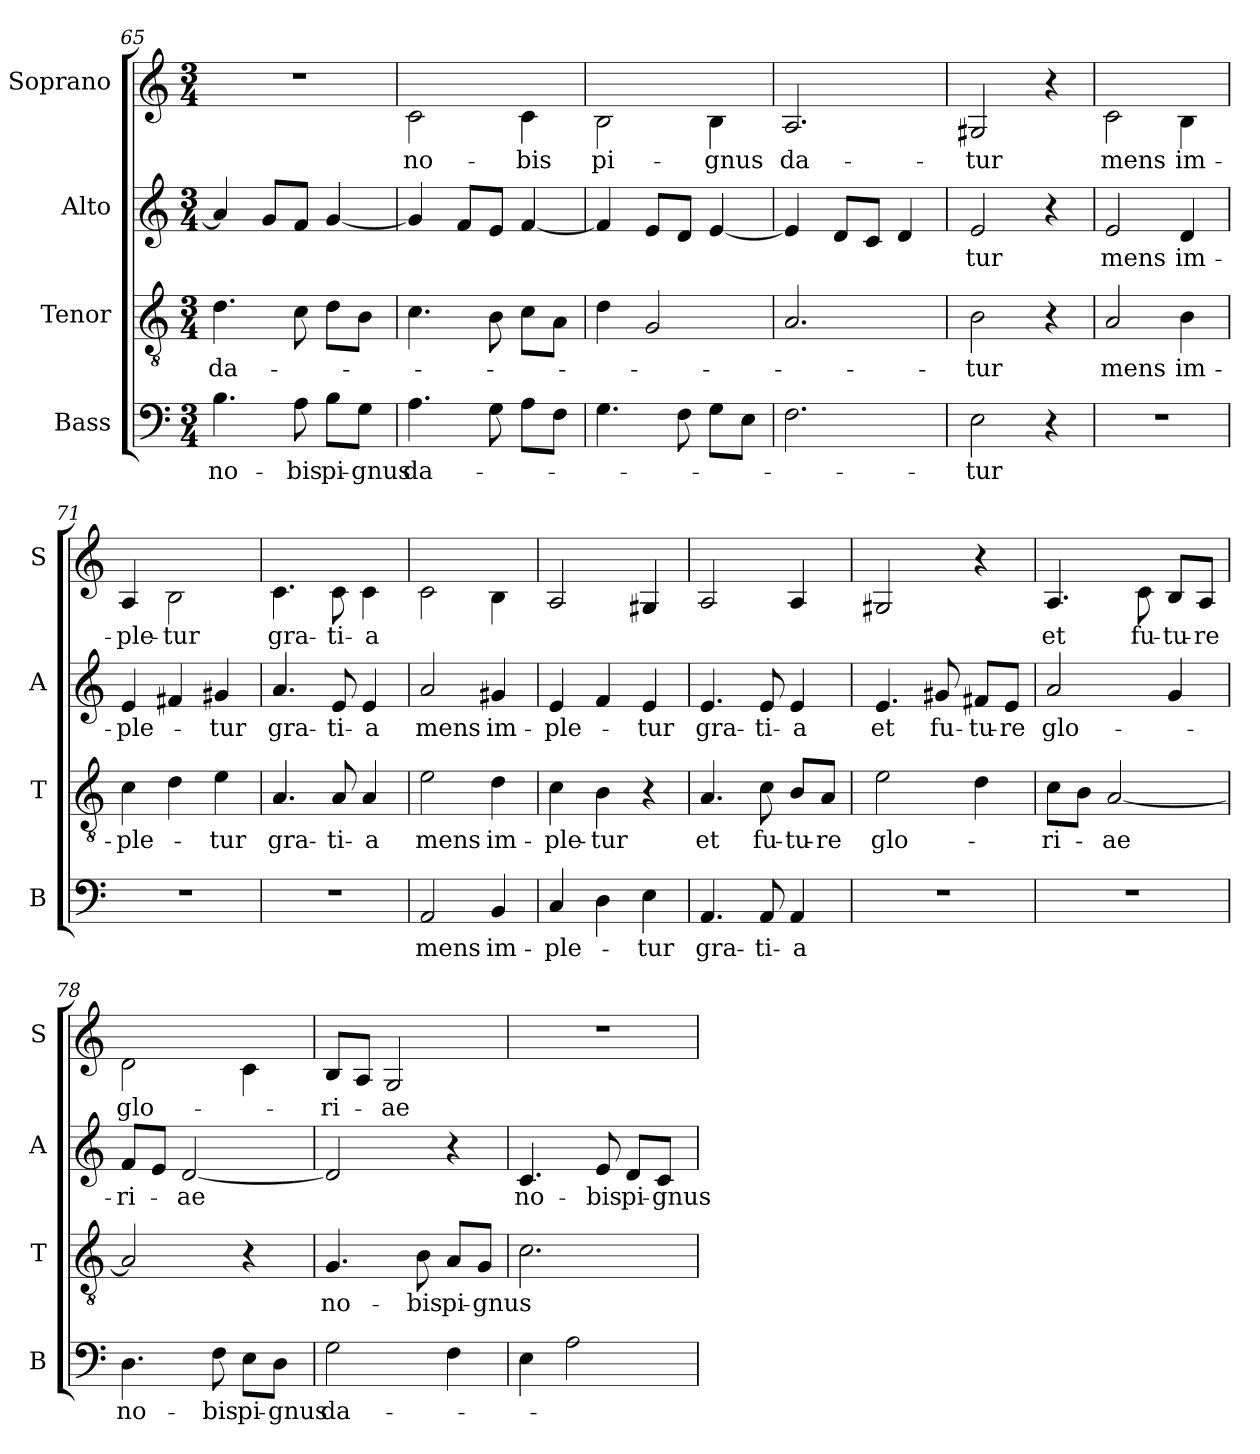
**kern	**text	**kern	**text	**kern	**text	**kern	**text
*part4	*part4	*part3	*part3	*part2	*part2	*part1	*part1
*staff4	*staff4	*staff3	*staff3	*staff2	*staff2	*staff1	*staff1
*I"Bass	*	*I"Tenor	*	*I"Alto	*	*I"Soprano	*
*I'B	*	*I'T	*	*I'A	*	*I'S	*
*clefF4	*	*clefGv2	*	*clefG2	*	*clefG2	*
*	*	*	*	*	*	*ITrd-7c-12	*
*k[]	*	*k[]	*	*k[]	*	*k[]	*
*C:	*	*C:	*	*C:	*	*C:	*
*M3/4	*	*M3/4	*	*M3/4	*	*M3/4	*
=65	=65	=65	=65	=65	=65	=65	=65
4.B\	no-	4.d\	da-	4a/]	.	2.r	.
.	.	.	.	8g/L	.	.	.
8A\	-bis	8c\	.	8f/J	.	.	.
8B\L	pi-	8d\L	.	[4g/	.	.	.
8G\J	-gnus	8B\J	.	.	.	.	.
=66	=66	=66	=66	=66	=66	=66	=66
4.A\	da-	4.c\	.	4g/]	.	2cc\	no-
.	.	.	.	8f/L	.	.	.
8G\	.	8B\	.	8e/J	.	.	.
8A\L	.	8c\L	.	[4f/	.	4cc\	-bis
8F\J	.	8A\J	.	.	.	.	.
=67	=67	=67	=67	=67	=67	=67	=67
4.G\	.	4d\	.	4f/]	.	2b\	pi-
.	.	2G/	.	8e/L	.	.	.
8F\	.	.	.	8d/J	.	.	.
8G\L	.	.	.	[4e/	.	4b\	-gnus
8E\J	.	.	.	.	.	.	.
!!LO:LB:g=z
=68	=68	=68	=68	=68	=68	=68	=68
2.F\	.	2.A/	.	4e/]	.	2.a/	da-
.	.	.	.	8d/L	.	.	.
.	.	.	.	8c/J	.	.	.
.	.	.	.	4d/	.	.	.
=69	=69	=69	=69	=69	=69	=69	=69
2E\	-tur	2B\	-tur	2e/	-tur	2g#X/	-tur
4r	.	4r	.	4r	.	4r	.
=70	=70	=70	=70	=70	=70	=70	=70
2.r	.	2A/	mens	2e/	mens	2cc\	mens
.	.	4B\	im-	4d/	im-	4b\	im-
=71	=71	=71	=71	=71	=71	=71	=71
2.r	.	4c\	-ple-	4e/	-ple-	4a/	-ple-
.	.	4d\	.	4f#X/	.	2b\	-tur
.	.	4e\	-tur	4g#X/	-tur	.	.
=72	=72	=72	=72	=72	=72	=72	=72
2.r	.	4.A/	gra-	4.a/	gra-	4.cc\	gra-
.	.	8A/	-ti-	8e/	-ti-	8cc\	-ti-
.	.	4A/	-a	4e/	-a	4cc\	-a
=73	=73	=73	=73	=73	=73	=73	=73
2AA/	mens	2e\	mens	2a/	mens	2cc\	.
4BB/	im-	4d\	im-	4g#X/	im-	4b\	.
=74	=74	=74	=74	=74	=74	=74	=74
4C/	-ple-	4c\	-ple-	4e/	-ple-	2a/	.
4D\	.	4B\	-tur	4f/	.	.	.
4E\	-tur	4r	.	4e/	-tur	4g#X/	.
=75	=75	=75	=75	=75	=75	=75	=75
4.AA/	gra-	4.A/	et	4.e/	gra-	2a/	.
8AA/	-ti-	8c\	fu-	8e/	-ti-	.	.
4AA/	-a	8B/L	-tu-	4e/	-a	4a/	.
.	.	8A/J	-re	.	.	.	.
!!LO:PB:g=z
=76	=76	=76	=76	=76	=76	=76	=76
2.r	.	2e\	glo-	4.e/	et	2g#X/	.
.	.	.	.	8g#X/	fu-	.	.
.	.	4d\	.	8f#X/L	-tu-	4r	.
.	.	.	.	8e/J	-re	.	.
=77	=77	=77	=77	=77	=77	=77	=77
2.r	.	8c\L	-ri-	2a/	glo-	4.a/	et
.	.	8B\J	.	.	.	.	.
.	.	[2A/	-ae	.	.	.	.
.	.	.	.	.	.	8cc\	fu-
.	.	.	.	4g/	.	8b/L	-tu-
.	.	.	.	.	.	8a/J	-re
=78	=78	=78	=78	=78	=78	=78	=78
4.D\	no-	2A/]	.	8f/L	-ri-	2dd\	glo-
.	.	.	.	8e/J	.	.	.
.	.	.	.	[2d/	-ae	.	.
8F\	-bis	.	.	.	.	.	.
8E\L	pi-	4r	.	.	.	4cc\	.
8D\J	-gnus	.	.	.	.	.	.
=79	=79	=79	=79	=79	=79	=79	=79
2G\	da-	4.G/	no-	2d/]	.	8b/L	-ri-
.	.	.	.	.	.	8a/J	.
.	.	.	.	.	.	2g/	-ae
.	.	8B\	-bis	.	.	.	.
4F\	.	8A/L	pi-	4r	.	.	.
.	.	8G/J	-gnus	.	.	.	.
=80	=80	=80	=80	=80	=80	=80	=80
4E\	.	2.c\	.	4.c/	no-	2.r	.
2A\	.	.	.	.	.	.	.
.	.	.	.	8e/	-bis	.	.
.	.	.	.	8d/L	pi-	.	.
.	.	.	.	8c/J	-gnus	.	.
=	=	=	=	=	=	=	=
*-	*-	*-	*-	*-	*-	*-	*-
